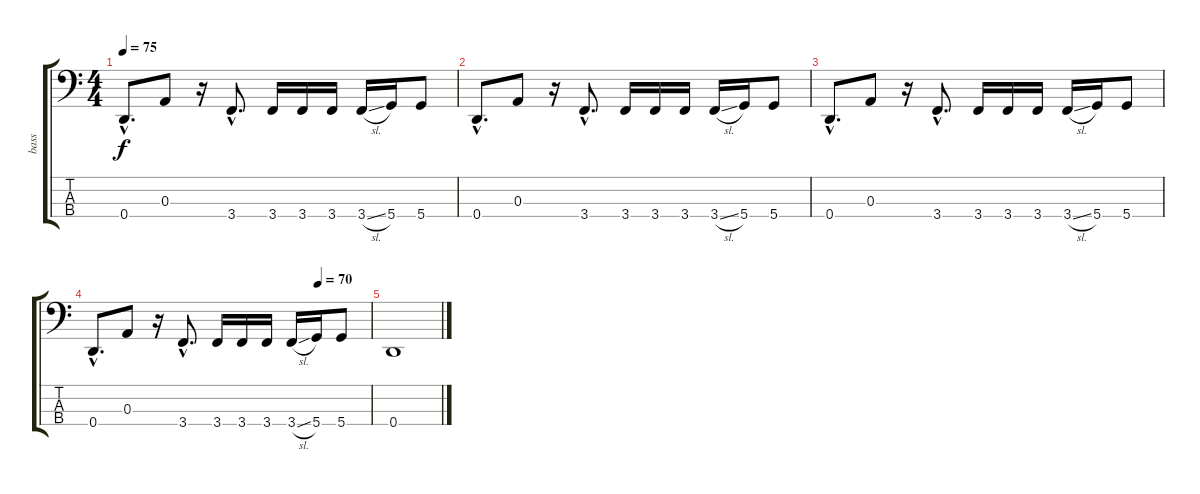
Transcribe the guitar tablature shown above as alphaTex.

\track ("bass" "bass") {instrument electricbasspick}
\staff {score tabs}
\tuning (G2 D2 A1 D1) {hide}
\ts (4 4)
\tempo 75
\clef f4
\ks c
0.4{hac}.8{d dy f} 0.3.8 r.16 3.4{hac}.8{d} 3.4.16 3.4.16 3.4.16 3.4{sl}.16 5.4.16 5.4.8 |
0.4{hac}.8{d} 0.3.8 r.16 3.4{hac}.8{d} 3.4.16 3.4.16 3.4.16 3.4{sl}.16 5.4.16 5.4.8 |
0.4{hac}.8{d} 0.3.8 r.16 3.4{hac}.8{d} 3.4.16 3.4.16 3.4.16 3.4{sl}.16 5.4.16 5.4.8 |
\tempo (70 0.8125)
0.4{hac}.8{d} 0.3.8 r.16 3.4{hac}.8{d} 3.4.16 3.4.16 3.4.16 3.4{sl}.16 5.4.16 5.4.8 |
0.4.1
